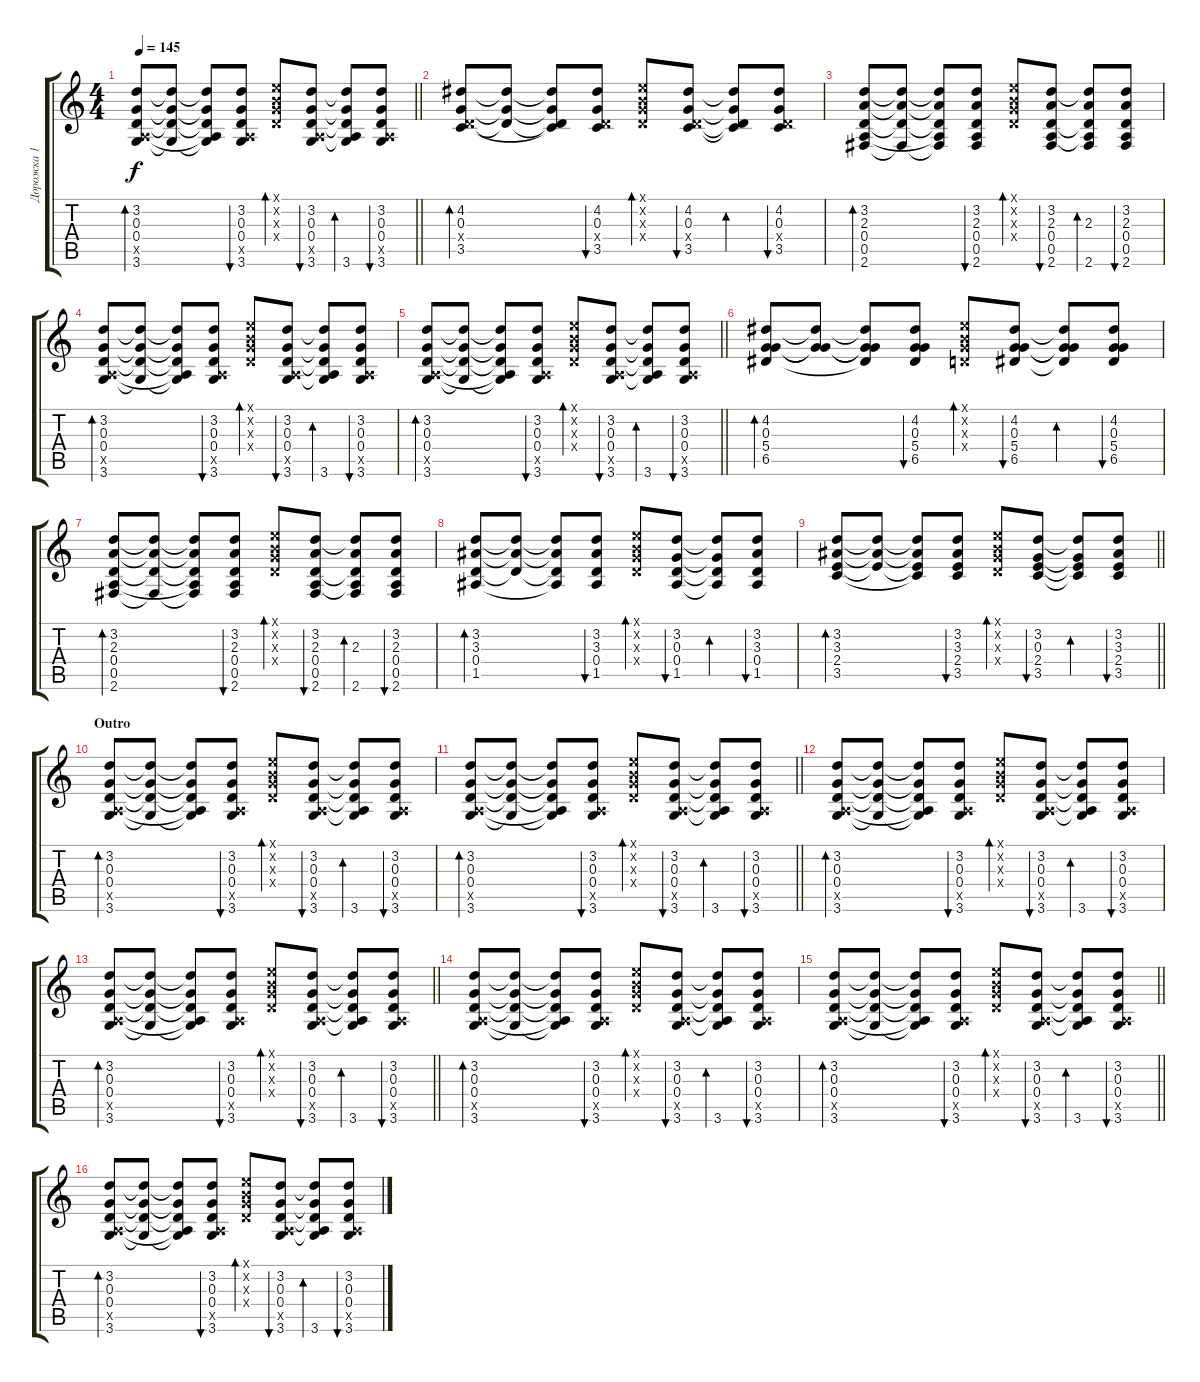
\track ("Дорожка 1" "Дорожка 1") {instrument acousticguitarsteel}
\staff {score tabs}
\tuning (E4 B3 G3 D3 A2 E2) {hide}
\ts (4 4)
\tempo 145
\clef g2
\barLineRight lightlight
\ks c
(3.2 0.3 0.4 0.5{x} 3.6).8{bd 60 dy f} (3.2{t} 0.3{t} 0.4{t} 3.6{t}).8 (3.2{t} 0.3{t} 0.4{t} 0.5{t} 3.6{t}).8 (3.2 0.3 0.4 0.5{x} 3.6).8{bu 60} (0.1{x} 0.2{x} 0.3{x} 0.4{x}).8{bd 60} (3.2 0.3 0.4 0.5{x} 3.6).8{bu 60} (3.2{t} 0.3{t} 0.4{t} 0.5{t} 3.6).8{bd 60} (3.2 0.3 0.4 0.5{x} 3.6).8{bu 60} |
(4.2 0.3 0.4{x} 3.5).8{bd 60} (4.2{t} 0.3{t} 0.4{t}).8 (4.2{t} 0.3{t} 0.4{t} 3.5{t}).8 (4.2 0.3 0.4{x} 3.5).8{bu 60} (0.1{x} 0.2{x} 0.3{x} 0.4{x}).8{bd 60} (4.2 0.3 0.4{x} 3.5).8{bu 60} (4.2{t} 0.3{t} 0.4{t} 3.5{t}).8{bd 60} (4.2 0.3 0.4{x} 3.5).8{bu 60} |
(3.2 2.3 0.4 0.5 2.6).8{bd 60} (3.2{t} 2.3{t} 0.4{t} 2.6{t}).8 (3.2{t} 2.3{t} 0.4{t} 0.5{t} 2.6{t}).8 (3.2 2.3 0.4 0.5 2.6).8{bu 60} (0.1{x} 0.2{x} 0.3{x} 0.4{x}).8{bd 60} (3.2 2.3 0.4 0.5 2.6).8{bu 60} (3.2{t} 2.3 0.4{t} 0.5{t} 2.6).8{bd 60} (3.2 2.3 0.4 0.5 2.6).8{bu 60} |
(3.2 0.3 0.4 0.5{x} 3.6).8{bd 60} (3.2{t} 0.3{t} 0.4{t} 3.6{t}).8 (3.2{t} 0.3{t} 0.4{t} 0.5{t} 3.6{t}).8 (3.2 0.3 0.4 0.5{x} 3.6).8{bu 60} (0.1{x} 0.2{x} 0.3{x} 0.4{x}).8{bd 60} (3.2 0.3 0.4 0.5{x} 3.6).8{bu 60} (3.2{t} 0.3{t} 0.4{t} 0.5{t} 3.6).8{bd 60} (3.2 0.3 0.4 0.5{x} 3.6).8{bu 60} |
\barLineRight lightlight
(3.2 0.3 0.4 0.5{x} 3.6).8{bd 60} (3.2{t} 0.3{t} 0.4{t} 3.6{t}).8 (3.2{t} 0.3{t} 0.4{t} 0.5{t} 3.6{t}).8 (3.2 0.3 0.4 0.5{x} 3.6).8{bu 60} (0.1{x} 0.2{x} 0.3{x} 0.4{x}).8{bd 60} (3.2 0.3 0.4 0.5{x} 3.6).8{bu 60} (3.2{t} 0.3{t} 0.4{t} 0.5{t} 3.6).8{bd 60} (3.2 0.3 0.4 0.5{x} 3.6).8{bu 60} |
(4.2 0.3 5.4 6.5).8{bd 60} (4.2{t} 0.3{t} 5.4{t}).8 (4.2{t} 0.3{t} 5.4{t} 6.5{t}).8 (4.2 0.3 5.4 6.5).8{bu 60} (0.1{x} 0.2{x} 0.3{x} 0.4{x}).8{bd 60} (4.2 0.3 5.4 6.5).8{bu 60} (4.2{t} 0.3{t} 5.4{t} 6.5{t}).8{bd 60} (4.2 0.3 5.4 6.5).8{bu 60} |
(3.2 2.3 0.4 0.5 2.6).8{bd 60} (3.2{t} 2.3{t} 0.4{t} 2.6{t}).8 (3.2{t} 2.3{t} 0.4{t} 0.5{t} 2.6{t}).8 (3.2 2.3 0.4 0.5 2.6).8{bu 60} (0.1{x} 0.2{x} 0.3{x} 0.4{x}).8{bd 60} (3.2 2.3 0.4 0.5 2.6).8{bu 60} (3.2{t} 2.3 0.4{t} 0.5{t} 2.6).8{bd 60} (3.2 2.3 0.4 0.5 2.6).8{bu 60} |
(3.2 3.3 0.4 1.5).8{bd 60} (3.2{t} 3.3{t} 0.4{t}).8 (3.2{t} 3.3{t} 0.4{t} 1.5{t}).8 (3.2 3.3 0.4 1.5).8{bu 60} (0.1{x} 0.2{x} 0.3{x} 0.4{x}).8{bd 60} (3.2 0.3 0.4 1.5).8{bu 60} (3.2{t} 0.3{t} 0.4{t} 1.5{t}).8{bd 60} (3.2 3.3 0.4 1.5).8{bu 60} |
\barLineRight lightlight
(3.2 3.3 2.4 3.5).8{bd 60} (3.2{t} 3.3{t} 2.4{t}).8 (3.2{t} 3.3{t} 2.4{t} 3.5{t}).8 (3.2 3.3 2.4 3.5).8{bu 60} (0.1{x} 0.2{x} 0.3{x} 0.4{x}).8{bd 60} (3.2 0.3 2.4 3.5).8{bu 60} (3.2{t} 0.3{t} 2.4{t} 3.5{t}).8{bd 60} (3.2 3.3 2.4 3.5).8{bu 60} |
\section ("" "Outro")
(3.2 0.3 0.4 0.5{x} 3.6).8{bd 60} (3.2{t} 0.3{t} 0.4{t} 3.6{t}).8 (3.2{t} 0.3{t} 0.4{t} 0.5{t} 3.6{t}).8 (3.2 0.3 0.4 0.5{x} 3.6).8{bu 60} (0.1{x} 0.2{x} 0.3{x} 0.4{x}).8{bd 60} (3.2 0.3 0.4 0.5{x} 3.6).8{bu 60} (3.2{t} 0.3{t} 0.4{t} 0.5{t} 3.6).8{bd 60} (3.2 0.3 0.4 0.5{x} 3.6).8{bu 60} |
\barLineRight lightlight
(3.2 0.3 0.4 0.5{x} 3.6).8{bd 60} (3.2{t} 0.3{t} 0.4{t} 3.6{t}).8 (3.2{t} 0.3{t} 0.4{t} 0.5{t} 3.6{t}).8 (3.2 0.3 0.4 0.5{x} 3.6).8{bu 60} (0.1{x} 0.2{x} 0.3{x} 0.4{x}).8{bd 60} (3.2 0.3 0.4 0.5{x} 3.6).8{bu 60} (3.2{t} 0.3{t} 0.4{t} 0.5{t} 3.6).8{bd 60} (3.2 0.3 0.4 0.5{x} 3.6).8{bu 60} |
(3.2 0.3 0.4 0.5{x} 3.6).8{bd 60} (3.2{t} 0.3{t} 0.4{t} 3.6{t}).8 (3.2{t} 0.3{t} 0.4{t} 0.5{t} 3.6{t}).8 (3.2 0.3 0.4 0.5{x} 3.6).8{bu 60} (0.1{x} 0.2{x} 0.3{x} 0.4{x}).8{bd 60} (3.2 0.3 0.4 0.5{x} 3.6).8{bu 60} (3.2{t} 0.3{t} 0.4{t} 0.5{t} 3.6).8{bd 60} (3.2 0.3 0.4 0.5{x} 3.6).8{bu 60} |
\barLineRight lightlight
(3.2 0.3 0.4 0.5{x} 3.6).8{bd 60} (3.2{t} 0.3{t} 0.4{t} 3.6{t}).8 (3.2{t} 0.3{t} 0.4{t} 0.5{t} 3.6{t}).8 (3.2 0.3 0.4 0.5{x} 3.6).8{bu 60} (0.1{x} 0.2{x} 0.3{x} 0.4{x}).8{bd 60} (3.2 0.3 0.4 0.5{x} 3.6).8{bu 60} (3.2{t} 0.3{t} 0.4{t} 0.5{t} 3.6).8{bd 60} (3.2 0.3 0.4 0.5{x} 3.6).8{bu 60} |
(3.2 0.3 0.4 0.5{x} 3.6).8{bd 60} (3.2{t} 0.3{t} 0.4{t} 3.6{t}).8 (3.2{t} 0.3{t} 0.4{t} 0.5{t} 3.6{t}).8 (3.2 0.3 0.4 0.5{x} 3.6).8{bu 60} (0.1{x} 0.2{x} 0.3{x} 0.4{x}).8{bd 60} (3.2 0.3 0.4 0.5{x} 3.6).8{bu 60} (3.2{t} 0.3{t} 0.4{t} 0.5{t} 3.6).8{bd 60} (3.2 0.3 0.4 0.5{x} 3.6).8{bu 60} |
\barLineRight lightlight
(3.2 0.3 0.4 0.5{x} 3.6).8{bd 60} (3.2{t} 0.3{t} 0.4{t} 3.6{t}).8 (3.2{t} 0.3{t} 0.4{t} 0.5{t} 3.6{t}).8 (3.2 0.3 0.4 0.5{x} 3.6).8{bu 60} (0.1{x} 0.2{x} 0.3{x} 0.4{x}).8{bd 60} (3.2 0.3 0.4 0.5{x} 3.6).8{bu 60} (3.2{t} 0.3{t} 0.4{t} 0.5{t} 3.6).8{bd 60} (3.2 0.3 0.4 0.5{x} 3.6).8{bu 60} |
(3.2 0.3 0.4 0.5{x} 3.6).8{bd 60} (3.2{t} 0.3{t} 0.4{t} 3.6{t}).8 (3.2{t} 0.3{t} 0.4{t} 0.5{t} 3.6{t}).8 (3.2 0.3 0.4 0.5{x} 3.6).8{bu 60} (0.1{x} 0.2{x} 0.3{x} 0.4{x}).8{bd 60} (3.2 0.3 0.4 0.5{x} 3.6).8{bu 60} (3.2{t} 0.3{t} 0.4{t} 0.5{t} 3.6).8{bd 60} (3.2 0.3 0.4 0.5{x} 3.6).8{bu 60}
